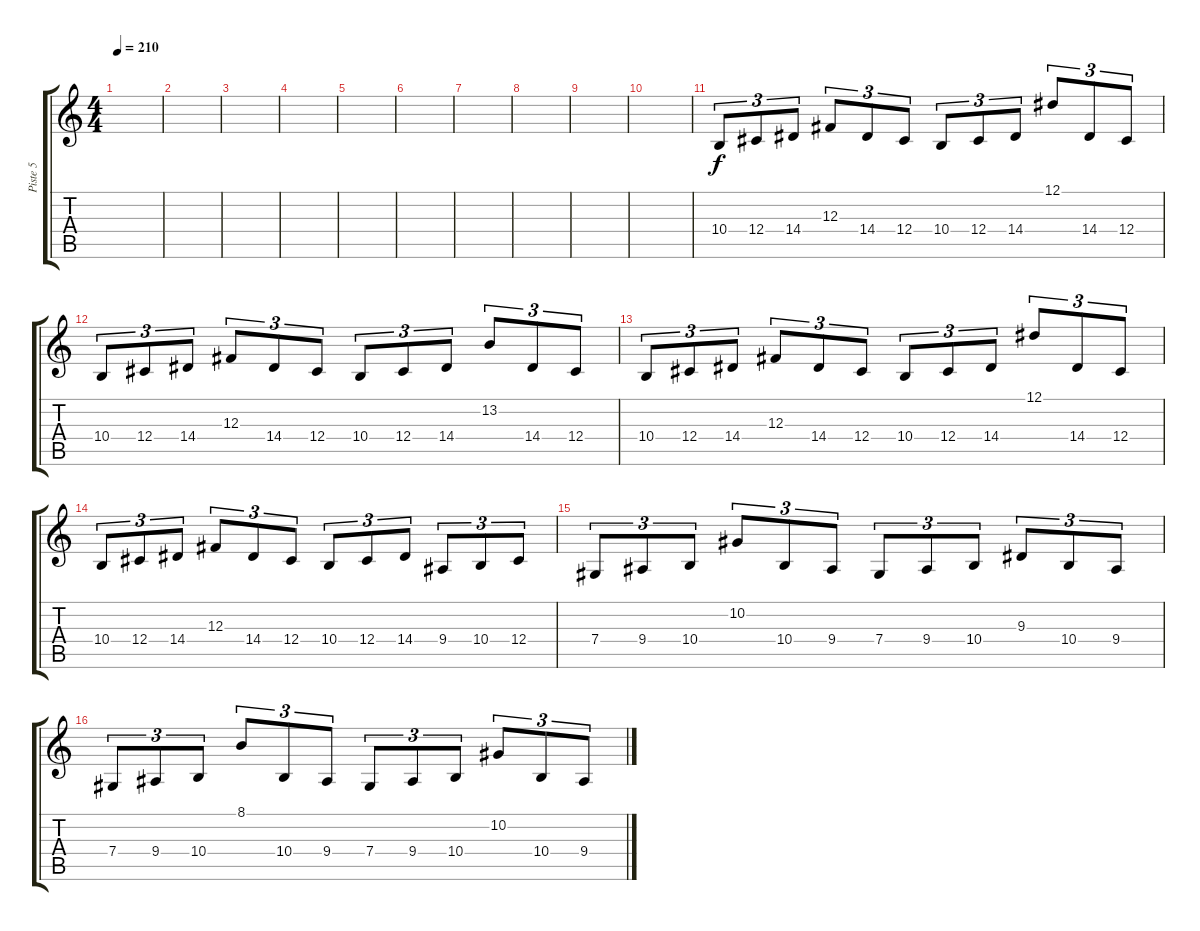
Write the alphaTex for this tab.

\track ("Piste 5" "Piste 5") {instrument clavinet}
\staff {score tabs}
\tuning (Eb4 Bb3 Gb3 Db3 Ab2 Eb2) {hide}
\ts (4 4)
\tempo 210
\clef g2
\ks c
|
|
|
|
|
|
|
|
|
|
10.4.8{tu (3 2)} 12.4.8{tu (3 2)} 14.4.8{tu (3 2)} 12.3.8{tu (3 2)} 14.4.8{tu (3 2)} 12.4.8{tu (3 2)} 10.4.8{tu (3 2)} 12.4.8{tu (3 2)} 14.4.8{tu (3 2)} 12.1.8{tu (3 2)} 14.4.8{tu (3 2)} 12.4.8{tu (3 2)} |
10.4.8{tu (3 2)} 12.4.8{tu (3 2)} 14.4.8{tu (3 2)} 12.3.8{tu (3 2)} 14.4.8{tu (3 2)} 12.4.8{tu (3 2)} 10.4.8{tu (3 2)} 12.4.8{tu (3 2)} 14.4.8{tu (3 2)} 13.2.8{tu (3 2)} 14.4.8{tu (3 2)} 12.4.8{tu (3 2)} |
10.4.8{tu (3 2)} 12.4.8{tu (3 2)} 14.4.8{tu (3 2)} 12.3.8{tu (3 2)} 14.4.8{tu (3 2)} 12.4.8{tu (3 2)} 10.4.8{tu (3 2)} 12.4.8{tu (3 2)} 14.4.8{tu (3 2)} 12.1.8{tu (3 2)} 14.4.8{tu (3 2)} 12.4.8{tu (3 2)} |
10.4.8{tu (3 2)} 12.4.8{tu (3 2)} 14.4.8{tu (3 2)} 12.3.8{tu (3 2)} 14.4.8{tu (3 2)} 12.4.8{tu (3 2)} 10.4.8{tu (3 2)} 12.4.8{tu (3 2)} 14.4.8{tu (3 2)} 9.4.8{tu (3 2)} 10.4.8{tu (3 2)} 12.4.8{tu (3 2)} |
7.4.8{tu (3 2)} 9.4.8{tu (3 2)} 10.4.8{tu (3 2)} 10.2.8{tu (3 2)} 10.4.8{tu (3 2)} 9.4.8{tu (3 2)} 7.4.8{tu (3 2)} 9.4.8{tu (3 2)} 10.4.8{tu (3 2)} 9.3.8{tu (3 2)} 10.4.8{tu (3 2)} 9.4.8{tu (3 2)} |
7.4.8{tu (3 2)} 9.4.8{tu (3 2)} 10.4.8{tu (3 2)} 8.1.8{tu (3 2)} 10.4.8{tu (3 2)} 9.4.8{tu (3 2)} 7.4.8{tu (3 2)} 9.4.8{tu (3 2)} 10.4.8{tu (3 2)} 10.2.8{tu (3 2)} 10.4.8{tu (3 2)} 9.4.8{tu (3 2)}
